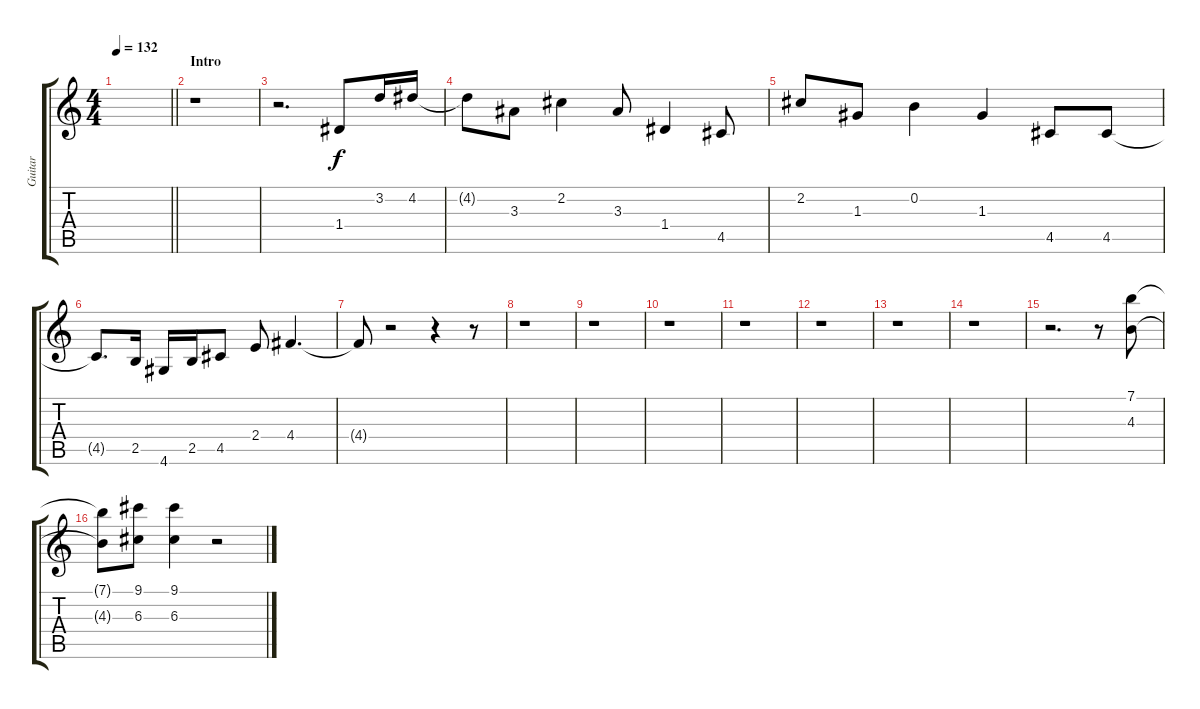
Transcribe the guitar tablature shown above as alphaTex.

\track ("Guitar" "Guitar") {instrument distortionguitar}
\staff {score tabs}
\tuning (E4 B3 G3 D3 A2 E2) {hide}
\ts (4 4)
\tempo 132
\clef g2
\barLineRight lightlight
\ks c
|
\section ("" "Intro")
r.1 |
r.2{d} 1.4.8 3.2.16 4.2.16 |
4.2{t}.8 3.3.8 2.2.4 3.3.8 1.4.4 4.5.8 |
2.2.8 1.3.8 0.2.4 1.3.4 4.5.8 4.5.8 |
4.5{t}.8{d} 2.5.16 4.6.16 2.5.16 4.5.8 2.4.8 4.4.4{d} |
4.4{t}.8 r.2 r.4 r.8 |
r.1 |
r.1 |
r.1 |
r.1 |
r.1 |
r.1 |
r.1 |
r.2{d} r.8 (7.1 4.3).8 |
(7.1{t} 4.3{t}).8 (9.1 6.3).8 (9.1 6.3).4 r.2
